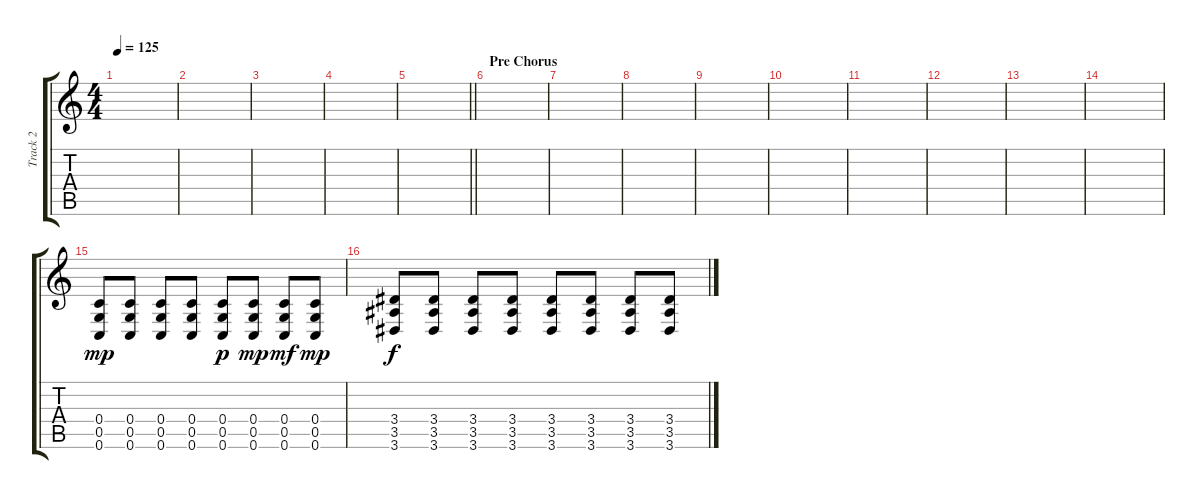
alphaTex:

\track ("Track 2" "Track 2") {instrument distortionguitar}
\staff {score tabs}
\tuning (D4 A3 F3 C3 G2 C2) {hide}
\ts (4 4)
\tempo 125
\clef g2
\ks c
|
|
|
|
\barLineRight lightlight
|
\section ("" "Pre Chorus")
|
|
|
|
|
|
|
|
|
(0.4 0.5 0.6).8{dy mp} (0.4 0.5 0.6).8 (0.4 0.5 0.6).8 (0.4 0.5 0.6).8 (0.4 0.5 0.6).8{dy p} (0.4 0.5 0.6).8{dy mp} (0.4 0.5 0.6).8{dy mf} (0.4 0.5 0.6).8{dy mp} |
(3.4 3.5 3.6).8{dy f} (3.4 3.5 3.6).8 (3.4 3.5 3.6).8 (3.4 3.5 3.6).8 (3.4 3.5 3.6).8 (3.4 3.5 3.6).8 (3.4 3.5 3.6).8 (3.4 3.5 3.6).8
